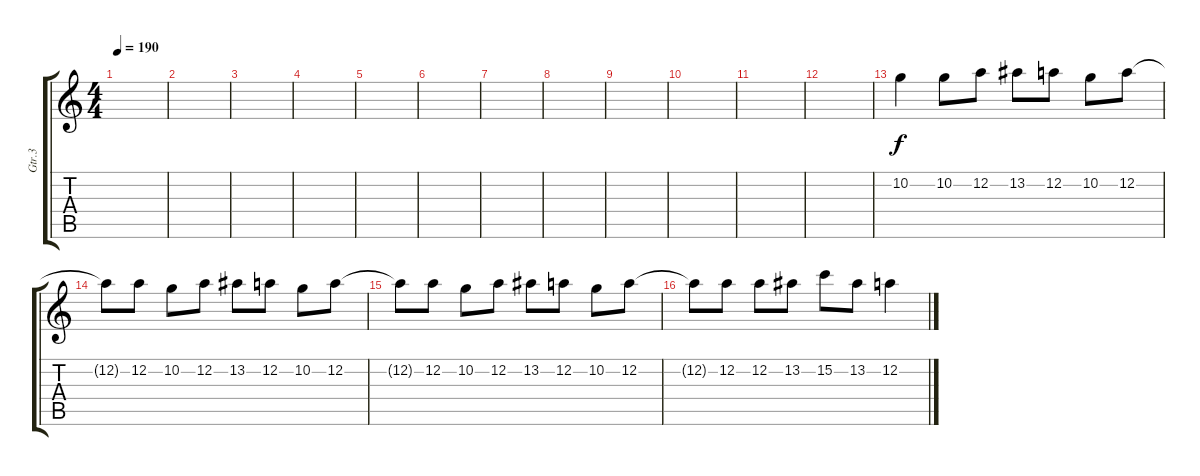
\track ("Gtr.3" "Gtr.3") {instrument distortionguitar}
\staff {score tabs}
\tuning (D4 A3 F3 C3 G2 C2) {hide}
\ts (4 4)
\tempo 190
\clef g2
\ks c
|
|
|
|
|
|
|
|
|
|
|
|
10.2.4 10.2.8 12.2.8 13.2.8 12.2.8 10.2.8 12.2.8 |
12.2{t}.8 12.2.8 10.2.8 12.2.8 13.2.8 12.2.8 10.2.8 12.2.8 |
12.2{t}.8 12.2.8 10.2.8 12.2.8 13.2.8 12.2.8 10.2.8 12.2.8 |
12.2{t}.8 12.2.8 12.2.8 13.2.8 15.2.8 13.2.8 12.2.4
